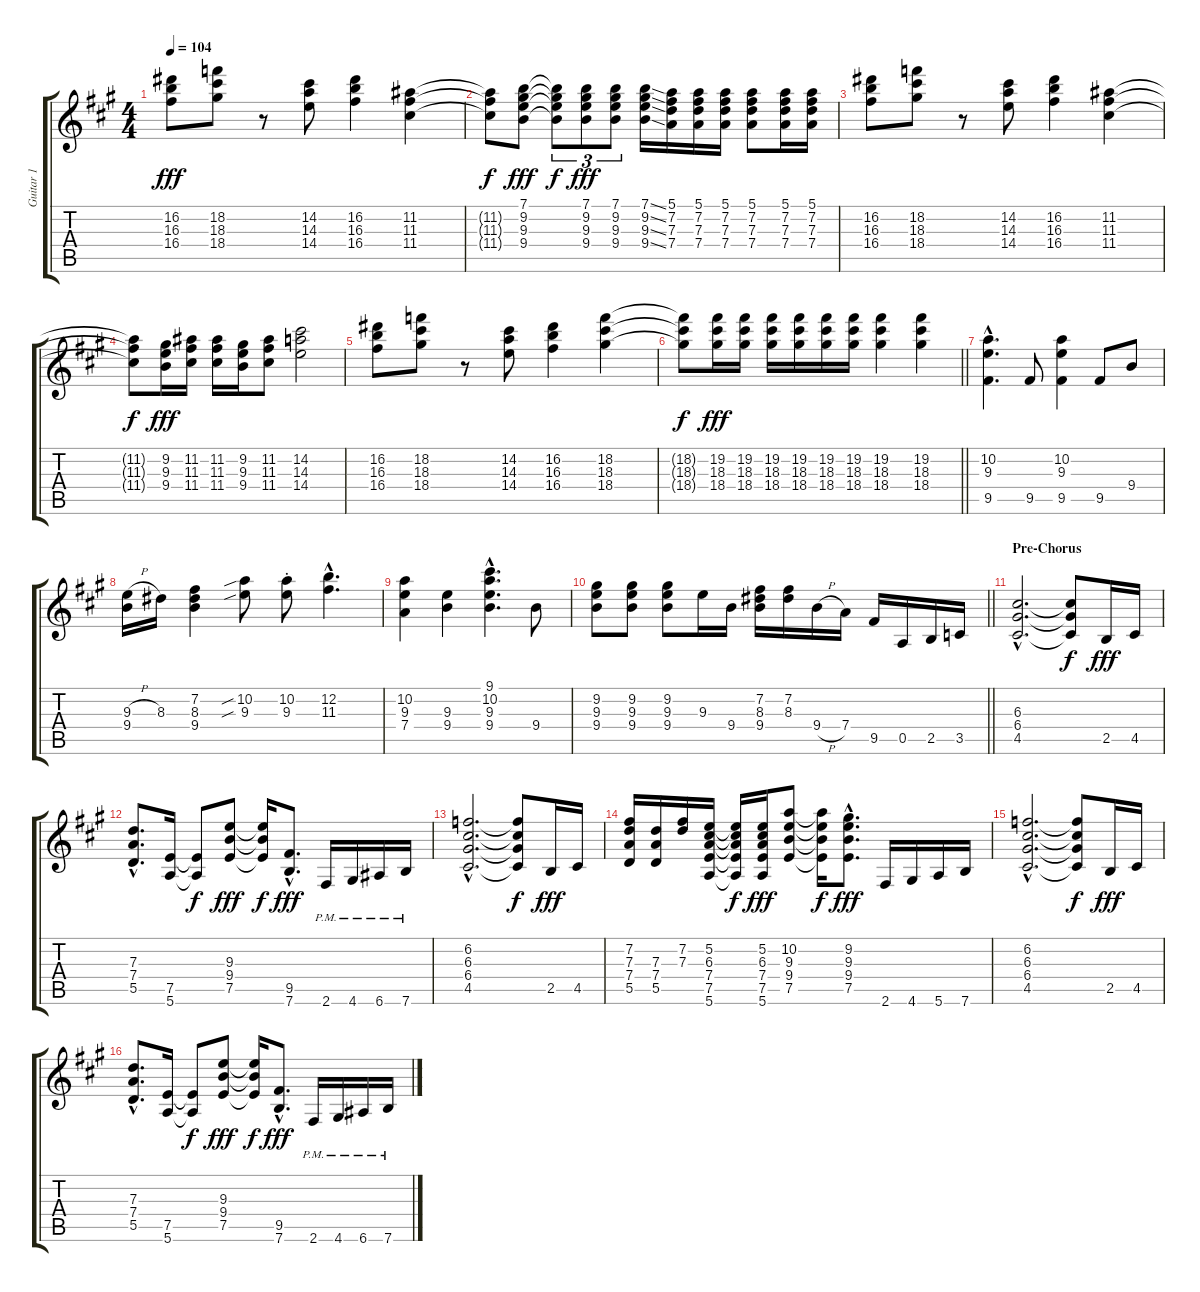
\track ("Guitar 1" "Guitar 1") {instrument distortionguitar}
\staff {score tabs}
\tuning (E4 B3 G3 D3 A2 E2) {hide}
\ts (4 4)
\tempo 104
\clef g2
\ks a
(16.2 16.3 16.4).8{dy fff} (18.2 18.3 18.4).8 r.8 (14.2 14.3 14.4).8 (16.2 16.3 16.4).4 (11.2 11.3 11.4).4 |
(11.2{t} 11.3{t} 11.4{t}).8{dy f} (7.1 9.2 9.3 9.4).8{dy fff} (7.1{t} 9.2{t} 9.3{t} 9.4{t}).8{tu (3 2) dy f} (7.1 9.2 9.3 9.4).8{tu (3 2) dy fff} (7.1 9.2 9.3 9.4).8{tu (3 2)} (7.1{ss} 9.2{ss} 9.3{ss} 9.4{ss}).16 (5.1 7.2 7.3 7.4).16 (5.1 7.2 7.3 7.4).16 (5.1 7.2 7.3 7.4).16 (5.1 7.2 7.3 7.4).8 (5.1 7.2 7.3 7.4).16 (5.1 7.2 7.3 7.4).16 |
(16.2 16.3 16.4).8 (18.2 18.3 18.4).8 r.8 (14.2 14.3 14.4).8 (16.2 16.3 16.4).4 (11.2 11.3 11.4).4 |
(11.2{t} 11.3{t} 11.4{t}).8{dy f} (9.2 9.3 9.4).16{dy fff} (11.2 11.3 11.4).16 (11.2 11.3 11.4).16 (9.2 9.3 9.4).16 (11.2 11.3 11.4).8 (14.2 14.3 14.4).2 |
(16.2 16.3 16.4).8 (18.2 18.3 18.4).8 r.8 (14.2 14.3 14.4).8 (16.2 16.3 16.4).4 (18.2 18.3 18.4).4 |
\barLineRight lightlight
(18.2{t} 18.3{t} 18.4{t}).8{dy f} (19.2 18.3 18.4).16{dy fff} (19.2 18.3 18.4).16 (19.2 18.3 18.4).16 (19.2 18.3 18.4).16 (19.2 18.3 18.4).16 (19.2 18.3 18.4).16 (19.2 18.3 18.4).4 (19.2 18.3 18.4).4 |
(10.2{hac} 9.3{hac} 9.5{hac}).4{d} 9.5.8 (10.2 9.3 9.5).4 9.5.8 9.4.8 |
(9.3{h} 9.4).16 8.3.16 (7.2 8.3 9.4).4 (10.2{sib} 9.3{sib}).8 (10.2{st} 9.3{st}).8 (12.2{hac} 11.3{hac}).4{d} |
(10.2 9.3 7.4).4 (9.3 9.4).4 (9.1{hac} 10.2{hac} 9.3{hac} 9.4{hac}).4{d} 9.4.8 |
\barLineRight lightlight
(9.2 9.3 9.4).8 (9.2 9.3 9.4).8 (9.2 9.3 9.4).8 9.3.16 9.4.16 (7.2 8.3 9.4).16 (7.2 8.3).16 9.4{h}.16 7.4.16 9.5.16 0.5.16 2.5.16 3.5.16 |
\section ("" "Pre-Chorus")
(6.3{hac} 6.4{hac} 4.5{hac}).2{d volume 13} (6.3{t} 6.4{t} 4.5{t}).8{dy f} 2.5.16{dy fff} 4.5.16 |
(7.3{hac} 7.4{hac} 5.5{hac}).8{d} (7.5 5.6).16 (7.5{t} 5.6{t}).8{dy f} (9.3 9.4 7.5).8{dy fff} (9.3{t} 9.4{t} 7.5{t}).16{dy f} (9.5{hac} 7.6{hac}).8{d dy fff} 2.6{pm}.16 4.6{pm}.16 6.6{pm}.16 7.6{pm}.16 |
(6.2{hac} 6.3{hac} 6.4{hac} 4.5{hac}).2{d} (6.2{t} 6.3{t} 6.4{t} 4.5{t}).8{dy f} 2.5.16{dy fff} 4.5.16 |
(7.2 7.3 7.4 5.5).16 (7.3 7.4 5.5).16 (7.2 7.3).16 (5.2 6.3 7.4 7.5 5.6).16 (5.2{t} 6.3{t} 7.4{t} 7.5{t} 5.6{t}).16{dy f} (5.2 6.3 7.4 7.5 5.6).16{dy fff} (10.2 9.3 9.4 7.5).8 (10.2{t} 9.3{t} 9.4{t} 7.5{t}).16{dy f} (9.2{hac} 9.3{hac} 9.4{hac} 7.5{hac}).8{d dy fff} 2.6.16 4.6.16 5.6.16 7.6.16 |
(6.2{hac} 6.3{hac} 6.4{hac} 4.5{hac}).2{d} (6.2{t} 6.3{t} 6.4{t} 4.5{t}).8{dy f} 2.5.16{dy fff} 4.5.16 |
(7.3{hac} 7.4{hac} 5.5{hac}).8{d} (7.5 5.6).16 (7.5{t} 5.6{t}).8{dy f} (9.3 9.4 7.5).8{dy fff} (9.3{t} 9.4{t} 7.5{t}).16{dy f} (9.5{hac} 7.6{hac}).8{d dy fff} 2.6{pm}.16 4.6{pm}.16 6.6{pm}.16 7.6{pm}.16
